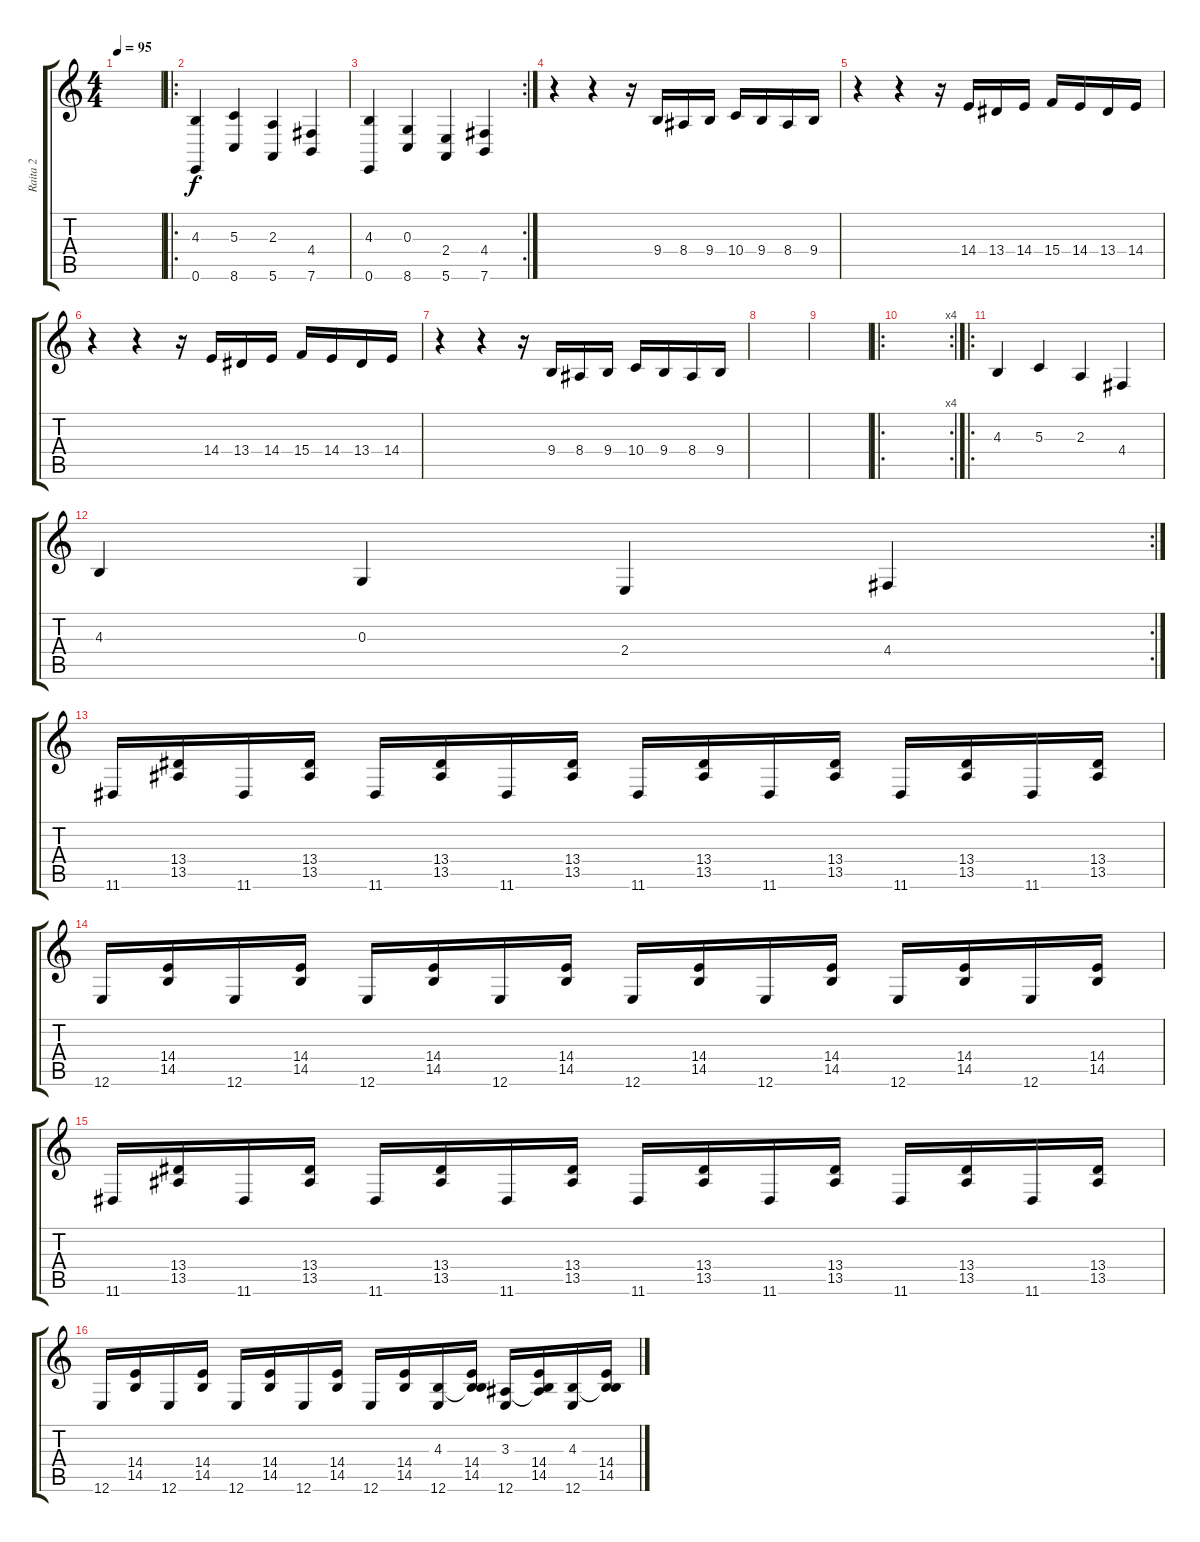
\track ("Raita 2" "Raita 2") {instrument stringensemble1}
\staff {score tabs}
\tuning (E4 B3 G3 D3 A2 E2) {hide}
\ts (4 4)
\tempo 95
\clef g2
\ks c
|
\ro
(4.3 0.6).4 (5.3 8.6).4 (2.3 5.6).4 (4.4 7.6).4 |
\rc 2
(4.3 0.6).4 (0.3 8.6).4 (2.4 5.6).4 (4.4 7.6).4 |
r.4 r.4 r.16 9.4.16 8.4.16 9.4.16 10.4.16 9.4.16 8.4.16 9.4.16 |
r.4 r.4 r.16 14.4.16 13.4.16 14.4.16 15.4.16 14.4.16 13.4.16 14.4.16 |
r.4 r.4 r.16 14.4.16 13.4.16 14.4.16 15.4.16 14.4.16 13.4.16 14.4.16 |
r.4 r.4 r.16 9.4.16 8.4.16 9.4.16 10.4.16 9.4.16 8.4.16 9.4.16 |
|
|
\ro
\rc 4
|
\ro
4.3.4 5.3.4 2.3.4 4.4.4 |
\rc 2
4.3.4 0.3.4 2.4.4 4.4.4 |
11.6.16 (13.4 13.5).16 11.6.16 (13.4 13.5).16 11.6.16 (13.4 13.5).16 11.6.16 (13.4 13.5).16 11.6.16 (13.4 13.5).16 11.6.16 (13.4 13.5).16 11.6.16 (13.4 13.5).16 11.6.16 (13.4 13.5).16 |
12.6.16 (14.4 14.5).16 12.6.16 (14.4 14.5).16 12.6.16 (14.4 14.5).16 12.6.16 (14.4 14.5).16 12.6.16 (14.4 14.5).16 12.6.16 (14.4 14.5).16 12.6.16 (14.4 14.5).16 12.6.16 (14.4 14.5).16 |
11.6.16 (13.4 13.5).16 11.6.16 (13.4 13.5).16 11.6.16 (13.4 13.5).16 11.6.16 (13.4 13.5).16 11.6.16 (13.4 13.5).16 11.6.16 (13.4 13.5).16 11.6.16 (13.4 13.5).16 11.6.16 (13.4 13.5).16 |
12.6.16 (14.4 14.5).16 12.6.16 (14.4 14.5).16 12.6.16 (14.4 14.5).16 12.6.16 (14.4 14.5).16 12.6.16 (14.4 14.5).16 (4.3 12.6).16 (4.3{t} 14.4 14.5).16 (3.3 12.6).16 (3.3{t} 14.4 14.5).16 (4.3 12.6).16 (4.3{t} 14.4 14.5).16
